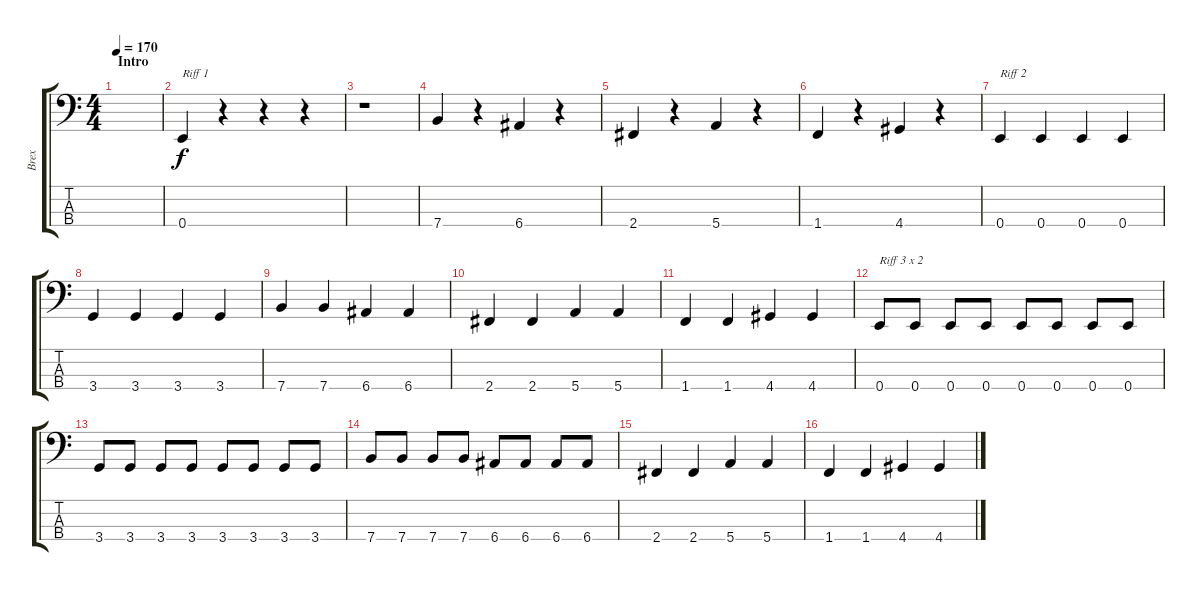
\track ("Brex" "Brex") {instrument electricbassfinger}
\staff {score tabs}
\tuning (G2 D2 A1 E1) {hide}
\ts (4 4)
\section ("" "Intro")
\tempo 170
\clef f4
\ks c
|
0.4.4{txt "Riff 1"} r.4 r.4 r.4 |
r.1 |
7.4.4 r.4 6.4.4 r.4 |
2.4.4 r.4 5.4.4 r.4 |
1.4.4 r.4 4.4.4 r.4 |
0.4.4{txt "Riff 2"} 0.4.4 0.4.4 0.4.4 |
3.4.4 3.4.4 3.4.4 3.4.4 |
7.4.4 7.4.4 6.4.4 6.4.4 |
2.4.4 2.4.4 5.4.4 5.4.4 |
1.4.4 1.4.4 4.4.4 4.4.4 |
0.4.8{txt "Riff 3 x 2"} 0.4.8 0.4.8 0.4.8 0.4.8 0.4.8 0.4.8 0.4.8 |
3.4.8 3.4.8 3.4.8 3.4.8 3.4.8 3.4.8 3.4.8 3.4.8 |
7.4.8 7.4.8 7.4.8 7.4.8 6.4.8 6.4.8 6.4.8 6.4.8 |
2.4.4 2.4.4 5.4.4 5.4.4 |
1.4.4 1.4.4 4.4.4 4.4.4
